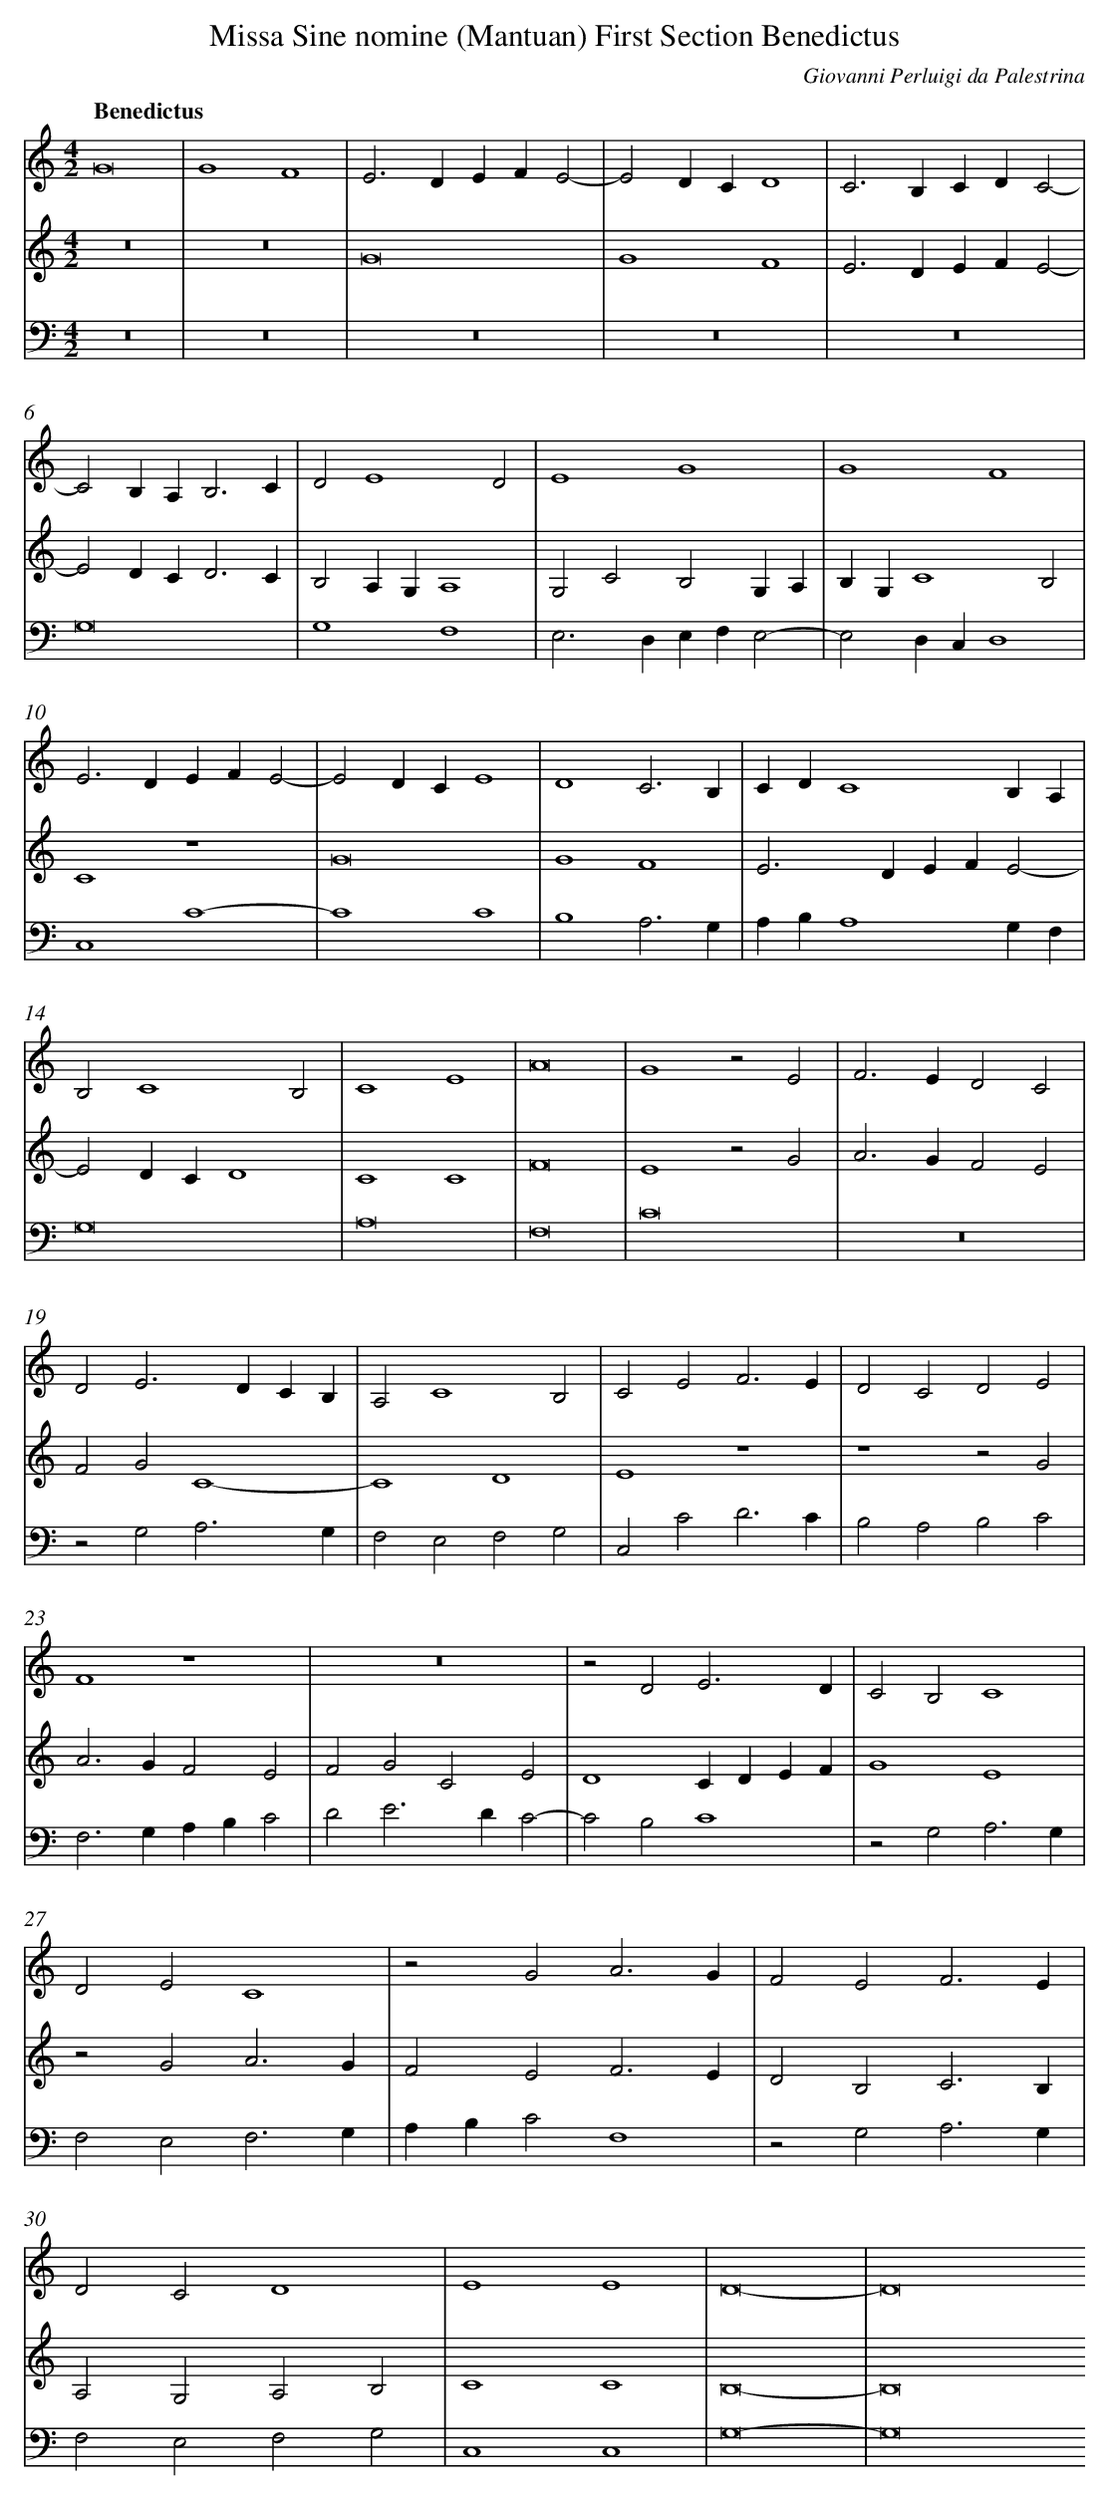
X:1
T: Missa Sine nomine (Mantuan) First Section Benedictus
C: Giovanni Perluigi da Palestrina
L: 1/4
M: 4/2
Q: "Benedictus"
V: 1 clef=treble
V: 2 clef=treble
V: 3 clef=bass
K: C
[V:1] G8 |
[V:2] z8 |
[V:3] z8 |
[V:1] G4F4 |
[V:2] z8 |
[V:3] z8 |
[V:1] E2>D2EFE2- |
[V:2] G8 |
[V:3] z8 |
[V:1] E2DCD4 |
[V:2] G4F4 |
[V:3] z8 |
[V:1] C2>B,2CDC2- |
[V:2] E2>D2EFE2- |
[V:3] z8 |
[V:1] C2B,A,2<B,2C |
[V:2] E2DC2<D2C |
[V:3] G,8 |
[V:1] D2E4D2 |
[V:2] B,2A,G,A,4 |
[V:3] G,4F,4 |
[V:1] E4G4 |
[V:2] G,2C2B,2G,A, |
[V:3] E,2>D,2E,F,E,2- |
[V:1] G4F4 |
[V:2] B,G,C4B,2 |
[V:3] E,2D,C,D,4 |
[V:1] E2>D2EFE2- |
[V:2] C4z4 |
[V:3] C,4C4- |
[V:1] E2DCE4 |
[V:2] G8 |
[V:3] C4C4 |
[V:1] D4C3B, |
[V:2] G4F4 |
[V:3] B,4A,3G, |
[V:1] CDC4B,A, |
[V:2] E2>D2EFE2- |
[V:3] A,B,A,4G,F, |
[V:1] B,2C4B,2 |
[V:2] E2DCD4 |
[V:3] G,8 |
[V:1] C4E4 |
[V:2] C4C4 |
[V:3] A,8 |
[V:1] A8 |
[V:2] F8 |
[V:3] F,8 |
[V:1] G4z2E2 |
[V:2] E4z2G2 |
[V:3] C8 |
[V:1] F2>E2D2C2 |
[V:2] A2>G2F2E2 |
[V:3] z8 |
[V:1] D2E2>D2CB, |
[V:2] F2G2C4- |
[V:3] z2G,2A,3G, |
[V:1] A,2C4B,2 |
[V:2] C4D4 |
[V:3] F,2E,2F,2G,2 |
[V:1] C2E2F3E |
[V:2] E4z4 |
[V:3] C,2C2D3C |
[V:1] D2C2D2E2 |
[V:2] z4z2G2 |
[V:3] B,2A,2B,2C2 |
[V:1] F4z4 |
[V:2] A2>G2F2E2 |
[V:3] F,2>G,2A,B,C2 |
[V:1] z8 |
[V:2] F2G2C2E2 |
[V:3] D2E2>D2C2- |
[V:1] z2D2E3D |
[V:2] D4CDEF |
[V:3] C2B,2C4 |
[V:1] C2B,2C4 |
[V:2] G4E4 |
[V:3] z2G,2A,3G, |
[V:1] D2E2C4 |
[V:2] z2G2A3G |
[V:3] F,2E,2F,3G, |
[V:1] z2G2A3G |
[V:2] F2E2F3E |
[V:3] A,B,C2F,4 |
[V:1] F2E2F3E |
[V:2] D2B,2C3B, |
[V:3] z2G,2A,3G, |
[V:1] D2C2D4 |
[V:2] A,2G,2A,2B,2 |
[V:3] F,2E,2F,2G,2 |
[V:1] E4E4 |
[V:2] C4C4 |
[V:3] C,4C,4 |
[V:1] D8- |
[V:2] B,8- |
[V:3] G,8- |
[V:1] D8
[V:2] B,8
[V:3] G,8
